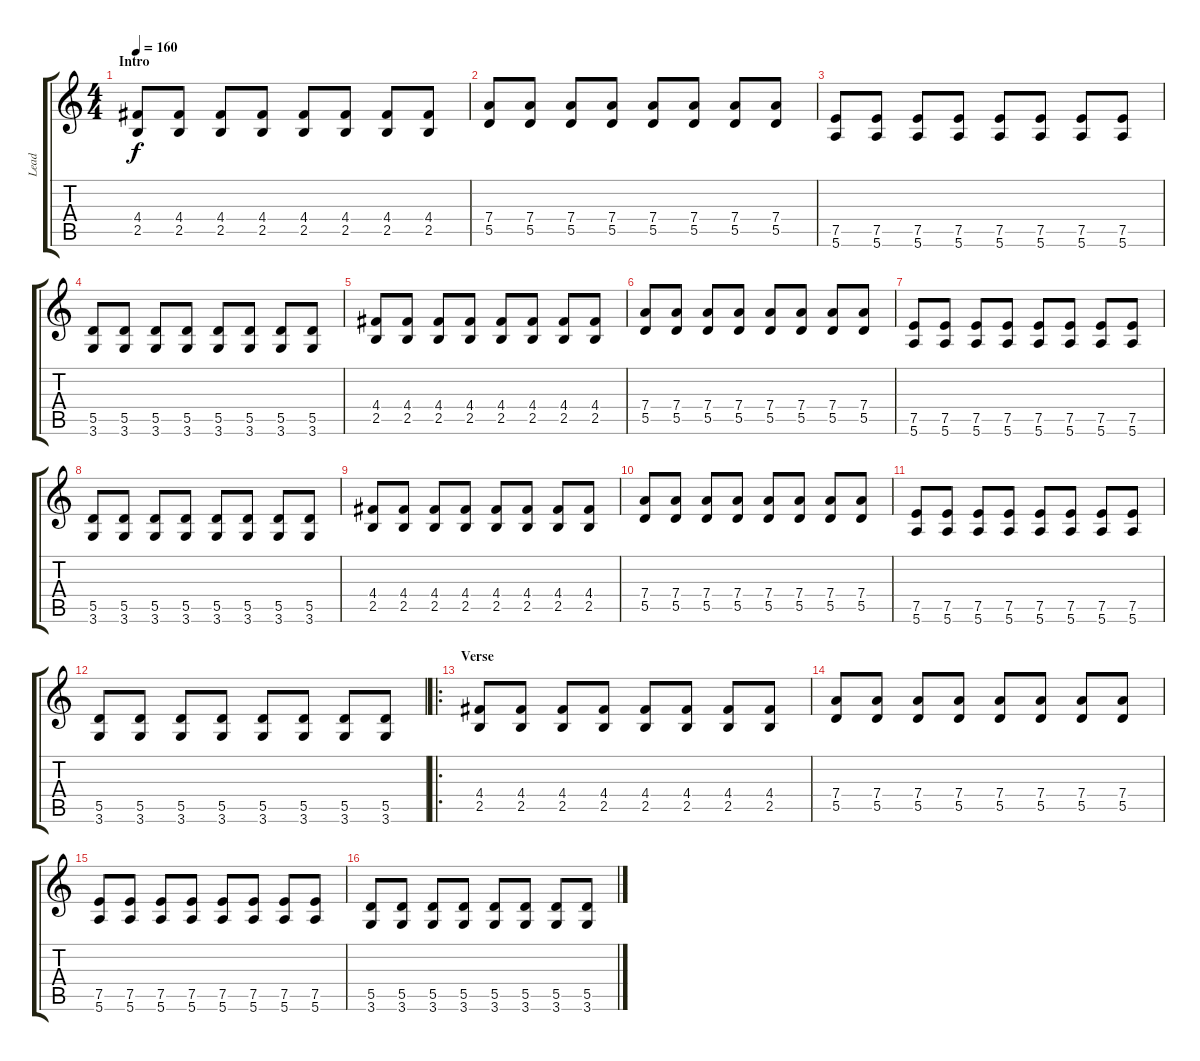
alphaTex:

\track ("Lead" "Lead") {instrument electricguitarjazz}
\staff {score tabs}
\tuning (E4 B3 G3 D3 A2 E2) {hide}
\ts (4 4)
\section ("" "Intro")
\tempo 160
\clef g2
\ks c
(4.4 2.5).8{dy f instrument electricguitarjazz} (4.4 2.5).8 (4.4 2.5).8 (4.4 2.5).8 (4.4 2.5).8 (4.4 2.5).8 (4.4 2.5).8 (4.4 2.5).8 |
(7.4 5.5).8 (7.4 5.5).8 (7.4 5.5).8 (7.4 5.5).8 (7.4 5.5).8 (7.4 5.5).8 (7.4 5.5).8 (7.4 5.5).8 |
(7.5 5.6).8 (7.5 5.6).8 (7.5 5.6).8 (7.5 5.6).8 (7.5 5.6).8 (7.5 5.6).8 (7.5 5.6).8 (7.5 5.6).8 |
(5.5 3.6).8 (5.5 3.6).8 (5.5 3.6).8 (5.5 3.6).8 (5.5 3.6).8 (5.5 3.6).8 (5.5 3.6).8 (5.5 3.6).8 |
(4.4 2.5).8 (4.4 2.5).8 (4.4 2.5).8 (4.4 2.5).8 (4.4 2.5).8 (4.4 2.5).8 (4.4 2.5).8 (4.4 2.5).8 |
(7.4 5.5).8 (7.4 5.5).8 (7.4 5.5).8 (7.4 5.5).8 (7.4 5.5).8 (7.4 5.5).8 (7.4 5.5).8 (7.4 5.5).8 |
(7.5 5.6).8 (7.5 5.6).8 (7.5 5.6).8 (7.5 5.6).8 (7.5 5.6).8 (7.5 5.6).8 (7.5 5.6).8 (7.5 5.6).8 |
(5.5 3.6).8 (5.5 3.6).8 (5.5 3.6).8 (5.5 3.6).8 (5.5 3.6).8 (5.5 3.6).8 (5.5 3.6).8 (5.5 3.6).8 |
(4.4 2.5).8 (4.4 2.5).8 (4.4 2.5).8 (4.4 2.5).8 (4.4 2.5).8 (4.4 2.5).8 (4.4 2.5).8 (4.4 2.5).8 |
(7.4 5.5).8 (7.4 5.5).8 (7.4 5.5).8 (7.4 5.5).8 (7.4 5.5).8 (7.4 5.5).8 (7.4 5.5).8 (7.4 5.5).8 |
(7.5 5.6).8 (7.5 5.6).8 (7.5 5.6).8 (7.5 5.6).8 (7.5 5.6).8 (7.5 5.6).8 (7.5 5.6).8 (7.5 5.6).8 |
(5.5 3.6).8 (5.5 3.6).8 (5.5 3.6).8 (5.5 3.6).8 (5.5 3.6).8 (5.5 3.6).8 (5.5 3.6).8 (5.5 3.6).8 |
\ro
\section ("" "Verse")
(4.4 2.5).8 (4.4 2.5).8 (4.4 2.5).8 (4.4 2.5).8 (4.4 2.5).8 (4.4 2.5).8 (4.4 2.5).8 (4.4 2.5).8 |
(7.4 5.5).8 (7.4 5.5).8 (7.4 5.5).8 (7.4 5.5).8 (7.4 5.5).8 (7.4 5.5).8 (7.4 5.5).8 (7.4 5.5).8 |
(7.5 5.6).8 (7.5 5.6).8 (7.5 5.6).8 (7.5 5.6).8 (7.5 5.6).8 (7.5 5.6).8 (7.5 5.6).8 (7.5 5.6).8 |
(5.5 3.6).8 (5.5 3.6).8 (5.5 3.6).8 (5.5 3.6).8 (5.5 3.6).8 (5.5 3.6).8 (5.5 3.6).8 (5.5 3.6).8
